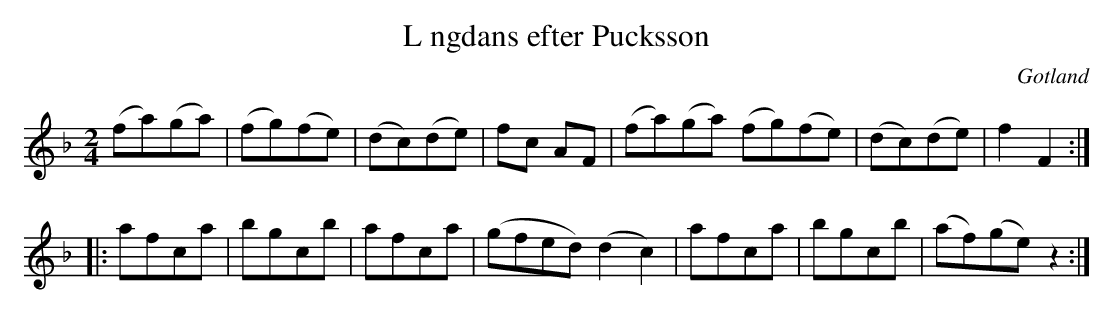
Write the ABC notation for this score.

X:1
T:L ngdans efter Pucksson
O:Gotland
M:2/4
L:1/8
K:F
(fa)(ga)|(fg)(fe)|(dc)(de)|fc AF|(fa)(ga) (fg)(fe)|(dc)(de)|f2 F2:|
|:afca|bgcb|afca|(gfed) (d2c2)|afca|bgcb|(af)(ge)2 z2:|
